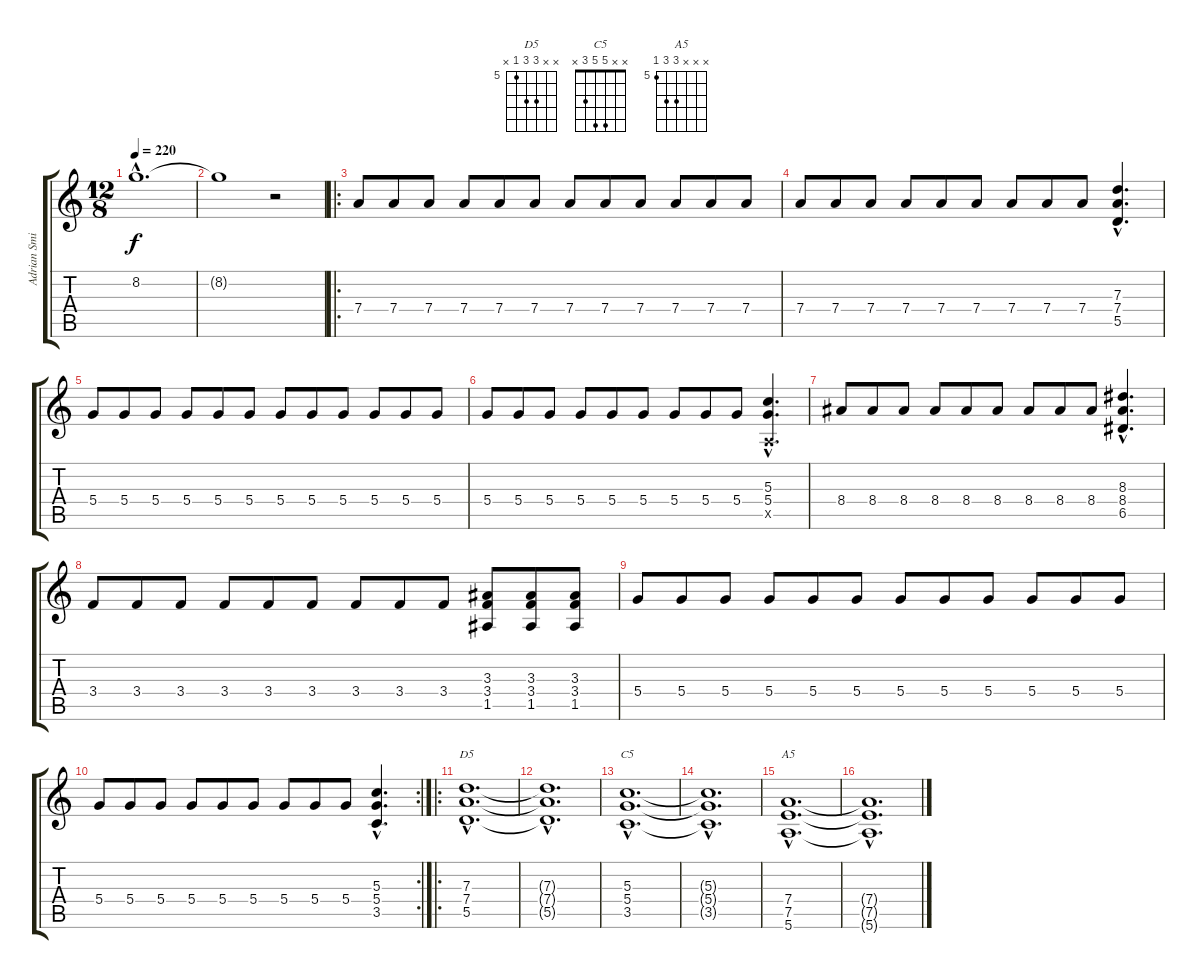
\track ("Adrian Smith" "Adrian Smi") {instrument distortionguitar}
\staff {score tabs}
\tuning (E4 B3 G3 D3 A2 E2) {hide}
\chord ("D5" x x 7 7 5 x) {firstfret 5}
\chord ("C5" x x 5 5 3 x)
\chord ("A5" x x x 7 7 5) {firstfret 5}
\ts (12 8)
\tempo 220
\clef g2
\ks c
8.2{hac}.1{d dy f} |
8.2{t}.1 r.2 |
\ro
7.4.8{volume 11} 7.4.8 7.4.8 7.4.8 7.4.8 7.4.8 7.4.8 7.4.8 7.4.8 7.4.8 7.4.8 7.4.8 |
7.4.8 7.4.8 7.4.8 7.4.8 7.4.8 7.4.8 7.4.8 7.4.8 7.4.8 (7.3{hac} 7.4{hac} 5.5{hac}).4{d} |
5.4.8 5.4.8 5.4.8 5.4.8 5.4.8 5.4.8 5.4.8 5.4.8 5.4.8 5.4.8 5.4.8 5.4.8 |
5.4.8 5.4.8 5.4.8 5.4.8 5.4.8 5.4.8 5.4.8 5.4.8 5.4.8 (5.3{hac} 5.4{hac} 0.5{hac x}).4{d} |
8.4.8 8.4.8 8.4.8 8.4.8 8.4.8 8.4.8 8.4.8 8.4.8 8.4.8 (8.3{hac} 8.4{hac} 6.5{hac}).4{d} |
3.4.8 3.4.8 3.4.8 3.4.8 3.4.8 3.4.8 3.4.8 3.4.8 3.4.8 (3.3 3.4 1.5).8 (3.3 3.4 1.5).8 (3.3 3.4 1.5).8 |
5.4.8 5.4.8 5.4.8 5.4.8 5.4.8 5.4.8 5.4.8 5.4.8 5.4.8 5.4.8 5.4.8 5.4.8 |
\rc 2
5.4.8 5.4.8 5.4.8 5.4.8 5.4.8 5.4.8 5.4.8 5.4.8 5.4.8 (5.3{hac} 5.4{hac} 3.5{hac}).4{d} |
\ro
(7.3{hac} 7.4{hac} 5.5{hac}).1{d ch "D5"} |
(7.3{hac t} 7.4{hac t} 5.5{hac t}).1{d} |
(5.3{hac} 5.4{hac} 3.5{hac}).1{d ch "C5"} |
(5.3{hac t} 5.4{hac t} 3.5{hac t}).1{d} |
(7.4{hac} 7.5{hac} 5.6{hac}).1{d ch "A5"} |
(7.4{hac t} 7.5{hac t} 5.6{hac t}).1{d}
